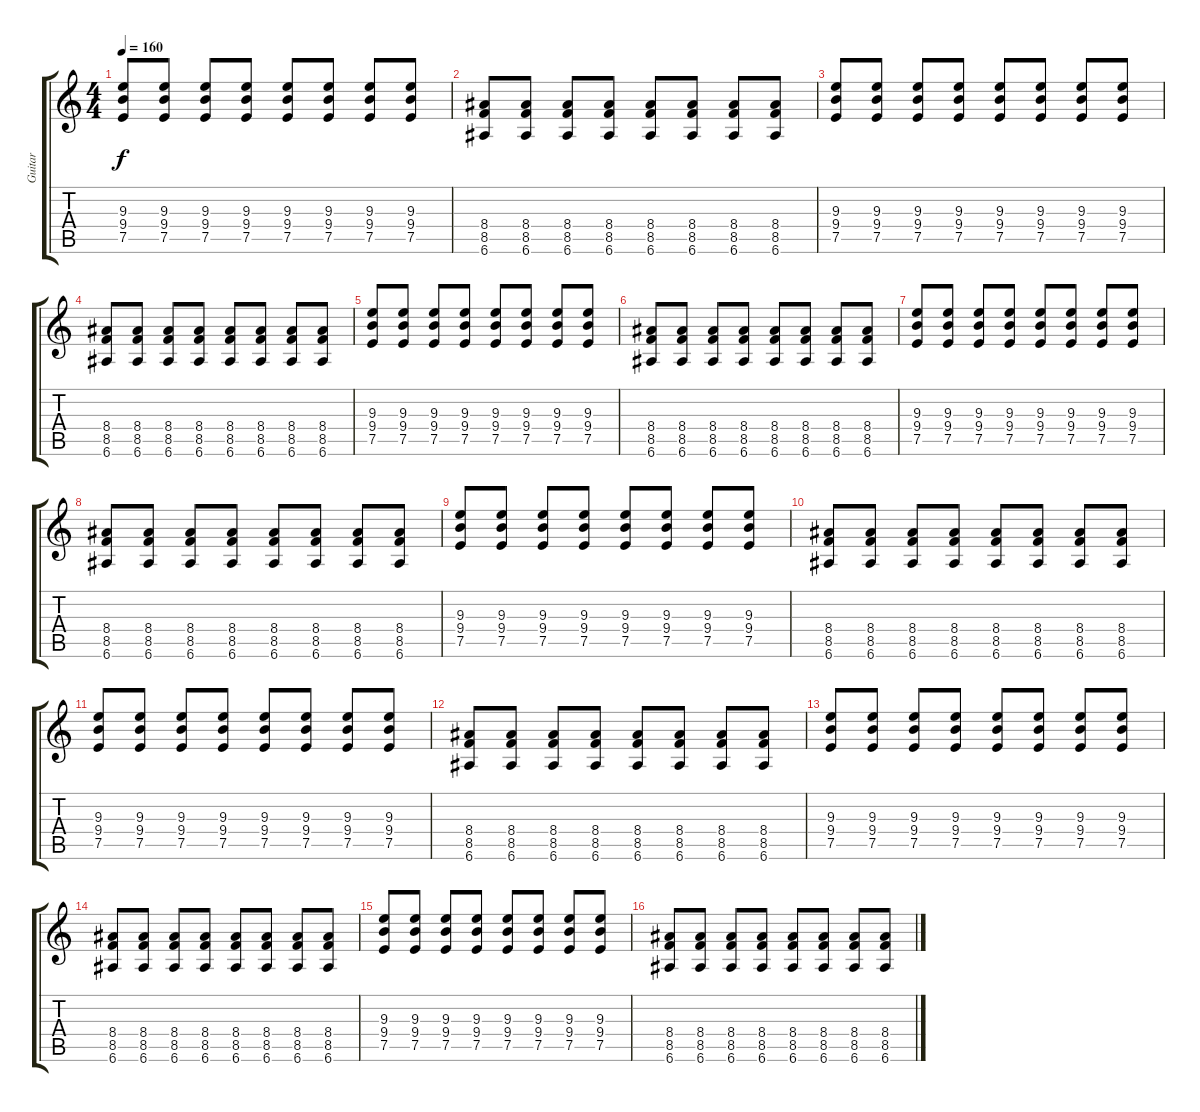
\track ("Guitar" "Guitar") {instrument distortionguitar}
\staff {score tabs}
\tuning (E4 B3 G3 D3 A2 E2) {hide}
\ts (4 4)
\tempo 160
\clef g2
\ks c
(9.3 9.4 7.5).8{dy f} (9.3 9.4 7.5).8 (9.3 9.4 7.5).8 (9.3 9.4 7.5).8 (9.3 9.4 7.5).8 (9.3 9.4 7.5).8 (9.3 9.4 7.5).8 (9.3 9.4 7.5).8 |
(8.4 8.5 6.6).8 (8.4 8.5 6.6).8 (8.4 8.5 6.6).8 (8.4 8.5 6.6).8 (8.4 8.5 6.6).8 (8.4 8.5 6.6).8 (8.4 8.5 6.6).8 (8.4 8.5 6.6).8 |
(9.3 9.4 7.5).8 (9.3 9.4 7.5).8 (9.3 9.4 7.5).8 (9.3 9.4 7.5).8 (9.3 9.4 7.5).8 (9.3 9.4 7.5).8 (9.3 9.4 7.5).8 (9.3 9.4 7.5).8 |
(8.4 8.5 6.6).8 (8.4 8.5 6.6).8 (8.4 8.5 6.6).8 (8.4 8.5 6.6).8 (8.4 8.5 6.6).8 (8.4 8.5 6.6).8 (8.4 8.5 6.6).8 (8.4 8.5 6.6).8 |
(9.3 9.4 7.5).8 (9.3 9.4 7.5).8 (9.3 9.4 7.5).8 (9.3 9.4 7.5).8 (9.3 9.4 7.5).8 (9.3 9.4 7.5).8 (9.3 9.4 7.5).8 (9.3 9.4 7.5).8 |
(8.4 8.5 6.6).8 (8.4 8.5 6.6).8 (8.4 8.5 6.6).8 (8.4 8.5 6.6).8 (8.4 8.5 6.6).8 (8.4 8.5 6.6).8 (8.4 8.5 6.6).8 (8.4 8.5 6.6).8 |
(9.3 9.4 7.5).8 (9.3 9.4 7.5).8 (9.3 9.4 7.5).8 (9.3 9.4 7.5).8 (9.3 9.4 7.5).8 (9.3 9.4 7.5).8 (9.3 9.4 7.5).8 (9.3 9.4 7.5).8 |
(8.4 8.5 6.6).8 (8.4 8.5 6.6).8 (8.4 8.5 6.6).8 (8.4 8.5 6.6).8 (8.4 8.5 6.6).8 (8.4 8.5 6.6).8 (8.4 8.5 6.6).8 (8.4 8.5 6.6).8 |
(9.3 9.4 7.5).8 (9.3 9.4 7.5).8 (9.3 9.4 7.5).8 (9.3 9.4 7.5).8 (9.3 9.4 7.5).8 (9.3 9.4 7.5).8 (9.3 9.4 7.5).8 (9.3 9.4 7.5).8 |
(8.4 8.5 6.6).8 (8.4 8.5 6.6).8 (8.4 8.5 6.6).8 (8.4 8.5 6.6).8 (8.4 8.5 6.6).8 (8.4 8.5 6.6).8 (8.4 8.5 6.6).8 (8.4 8.5 6.6).8 |
(9.3 9.4 7.5).8 (9.3 9.4 7.5).8 (9.3 9.4 7.5).8 (9.3 9.4 7.5).8 (9.3 9.4 7.5).8 (9.3 9.4 7.5).8 (9.3 9.4 7.5).8 (9.3 9.4 7.5).8 |
(8.4 8.5 6.6).8 (8.4 8.5 6.6).8 (8.4 8.5 6.6).8 (8.4 8.5 6.6).8 (8.4 8.5 6.6).8 (8.4 8.5 6.6).8 (8.4 8.5 6.6).8 (8.4 8.5 6.6).8 |
(9.3 9.4 7.5).8 (9.3 9.4 7.5).8 (9.3 9.4 7.5).8 (9.3 9.4 7.5).8 (9.3 9.4 7.5).8 (9.3 9.4 7.5).8 (9.3 9.4 7.5).8 (9.3 9.4 7.5).8 |
(8.4 8.5 6.6).8 (8.4 8.5 6.6).8 (8.4 8.5 6.6).8 (8.4 8.5 6.6).8 (8.4 8.5 6.6).8 (8.4 8.5 6.6).8 (8.4 8.5 6.6).8 (8.4 8.5 6.6).8 |
(9.3 9.4 7.5).8 (9.3 9.4 7.5).8 (9.3 9.4 7.5).8 (9.3 9.4 7.5).8 (9.3 9.4 7.5).8 (9.3 9.4 7.5).8 (9.3 9.4 7.5).8 (9.3 9.4 7.5).8 |
(8.4 8.5 6.6).8 (8.4 8.5 6.6).8 (8.4 8.5 6.6).8 (8.4 8.5 6.6).8 (8.4 8.5 6.6).8 (8.4 8.5 6.6).8 (8.4 8.5 6.6).8 (8.4 8.5 6.6).8
